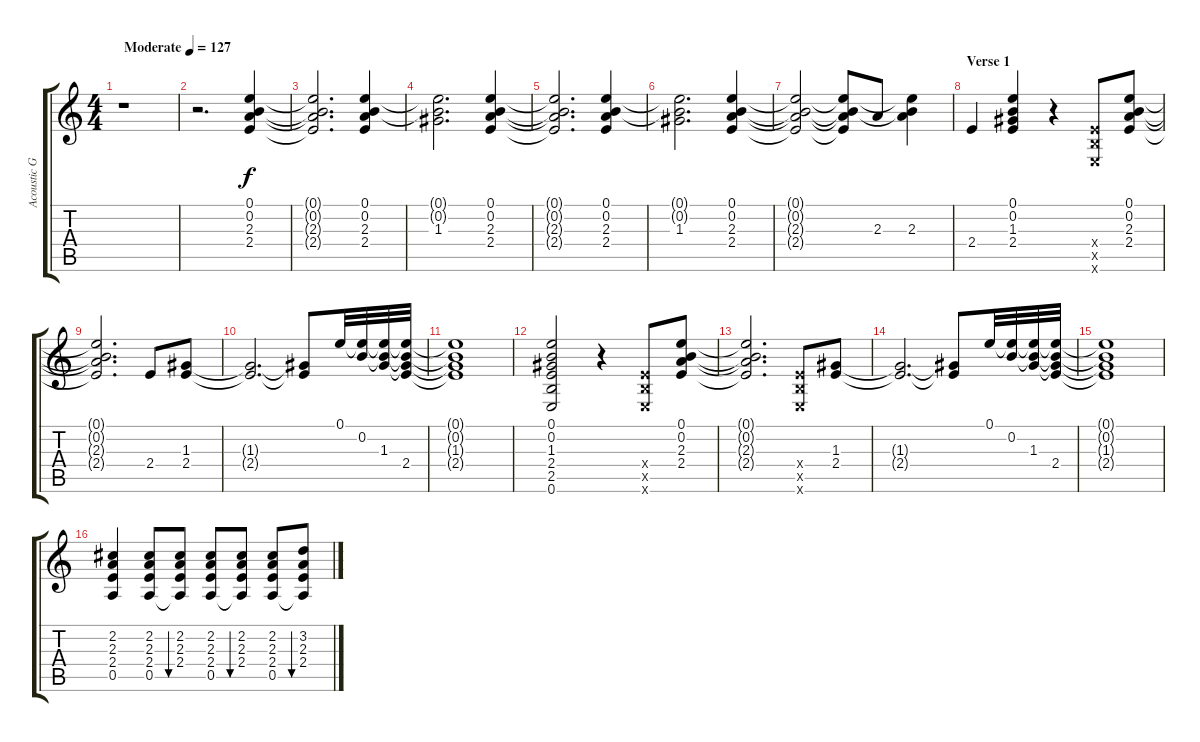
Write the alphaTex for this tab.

\track ("Acoustic Guitar" "Acoustic G") {instrument acousticguitarsteel}
\staff {score tabs}
\tuning (E4 B3 G3 D3 A2 E2) {hide}
\ts (4 4)
\tempo (127 "Moderate")
\clef g2
\ks c
r.1{dy f instrument acousticguitarsteel} |
r.2{d} (0.1 0.2 2.3 2.4).4 |
(0.1{t} 0.2{t} 2.3{t} 2.4{t}).2{d} (0.1 0.2 2.3 2.4).4 |
(0.1{t} 0.2{t} 1.3).2{d} (0.1 0.2 2.3 2.4).4 |
(0.1{t} 0.2{t} 2.3{t} 2.4{t}).2{d} (0.1 0.2 2.3 2.4).4 |
(0.1{t} 0.2{t} 1.3).2{d} (0.1 0.2 2.3 2.4).4 |
(0.1{t} 0.2{t} 2.3{t} 2.4{t}).2 (0.1{t} 0.2{t} 2.3{t} 2.4{t}).8 2.3.8 (0.1{t} 0.2{t} 2.3).4 |
\section ("" "Verse 1")
2.4.4 (0.1 0.2 1.3 2.4).4 r.4 (2.4{x} 2.5{x} 0.6{x}).8 (0.1 0.2 2.3 2.4).8 |
(0.1{t} 0.2{t} 2.3{t} 2.4{t}).2{d} 2.4.8 (1.3 2.4).8 |
(1.3{t} 2.4{t}).2{d} (1.3{t} 2.4{t}).8 0.1.32 (0.1{t} 0.2).32 (0.1{t} 0.2{t} 1.3).32 (0.1{t} 0.2{t} 1.3{t} 2.4).32 |
(0.1{t} 0.2{t} 1.3{t} 2.4{t}).1 |
(0.1 0.2 1.3 2.4 2.5 0.6).2 r.4 (2.4{x} 2.5{x} 0.6{x}).8 (0.1 0.2 2.3 2.4).8 |
(0.1{t} 0.2{t} 2.3{t} 2.4{t}).2{d} (2.4{x} 2.5{x} 0.6{x}).8 (1.3 2.4).8 |
(1.3{t} 2.4{t}).2{d} (1.3{t} 2.4{t}).8 0.1.32 (0.1{t} 0.2).32 (0.1{t} 0.2{t} 1.3).32 (0.1{t} 0.2{t} 1.3{t} 2.4).32 |
(0.1{t} 0.2{t} 1.3{t} 2.4{t}).1 |
(2.2 2.3 2.4 0.5).4 (2.2 2.3 2.4 0.5).8 (2.2 2.3 2.4 0.5{t}).8{bu 60} (2.2 2.3 2.4 0.5).8 (2.2 2.3 2.4 0.5{t}).8{bu 60} (2.2 2.3 2.4 0.5).8 (3.2 2.3 2.4 0.5{t}).8{bu 60}
